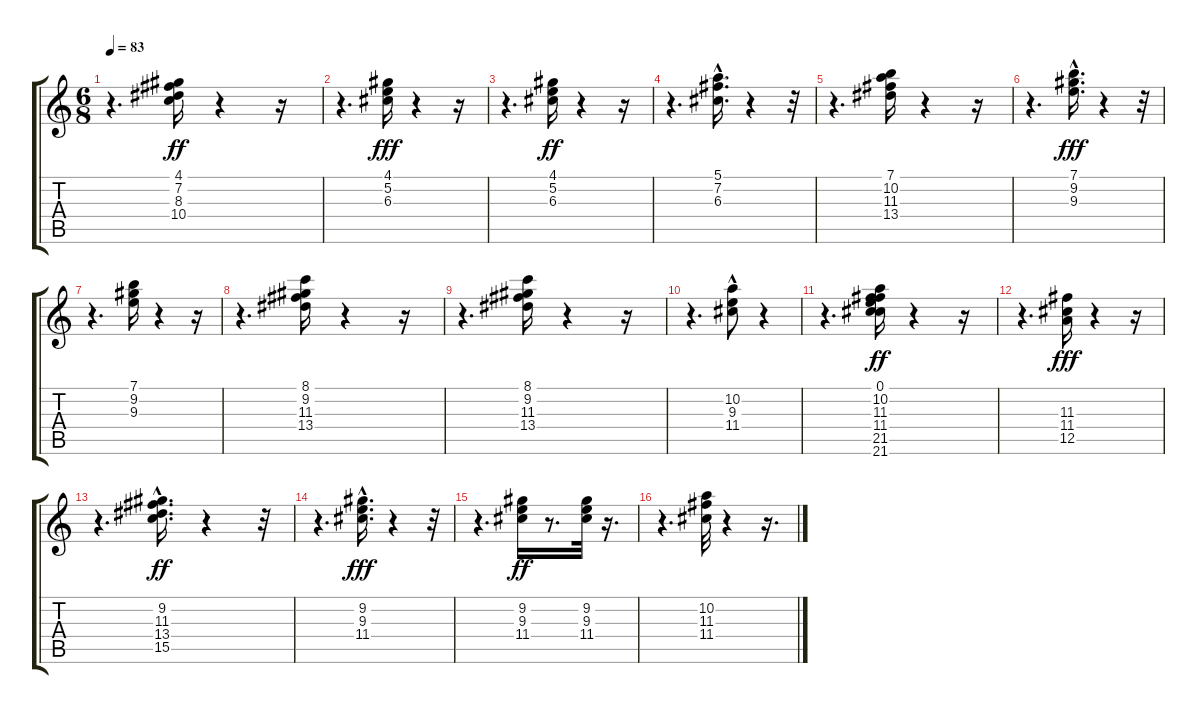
\track "" {instrument electricbassfinger}
\staff {score tabs}
\tuning (E4 B3 G3 D3 A2 E2) {hide}
\ts (6 8)
\tempo 83
\clef g2
\ks c
r.4{d dy ff} (4.1 7.2 8.3 10.4).16 r.4 r.16 |
r.4{d} (4.1 5.2 6.3).16{dy fff} r.4 r.16 |
r.4{d} (4.1 5.2 6.3).16{dy ff} r.4 r.16 |
r.4{d} (5.1{hac} 7.2{hac} 6.3).16{d} r.4 r.32 |
r.4{d} (7.1 10.2 11.3 13.4).16 r.4 r.16 |
r.4{d} (7.1{hac} 9.2 9.3).16{d dy fff} r.4 r.32 |
r.4{d} (7.1 9.2 9.3).16 r.4 r.16 |
r.4{d} (8.1 9.2 11.3 13.4).16 r.4 r.16 |
r.4{d} (8.1 9.2 11.3 13.4).16 r.4 r.16 |
r.4{d} (10.2 9.3{hac} 11.4).8 r.4 |
r.4{d} (0.1 10.2 11.3 11.4 21.5 21.6).16{dy ff} r.4 r.16 |
r.4{d} (11.3 11.4 12.5).16{dy fff} r.4 r.16 |
r.4{d} (9.2{hac} 11.3{hac} 13.4{hac} 15.5).16{d dy ff} r.4 r.32 |
r.4{d} (9.2{hac} 9.3 11.4).16{d dy fff} r.4 r.32 |
r.4{d} (9.2 9.3 11.4).16{dy ff} r.8{d} (9.2 9.3 11.4).32 r.16{d} |
r.4{d} (10.2 11.3 11.4).32 r.4 r.16{d}
